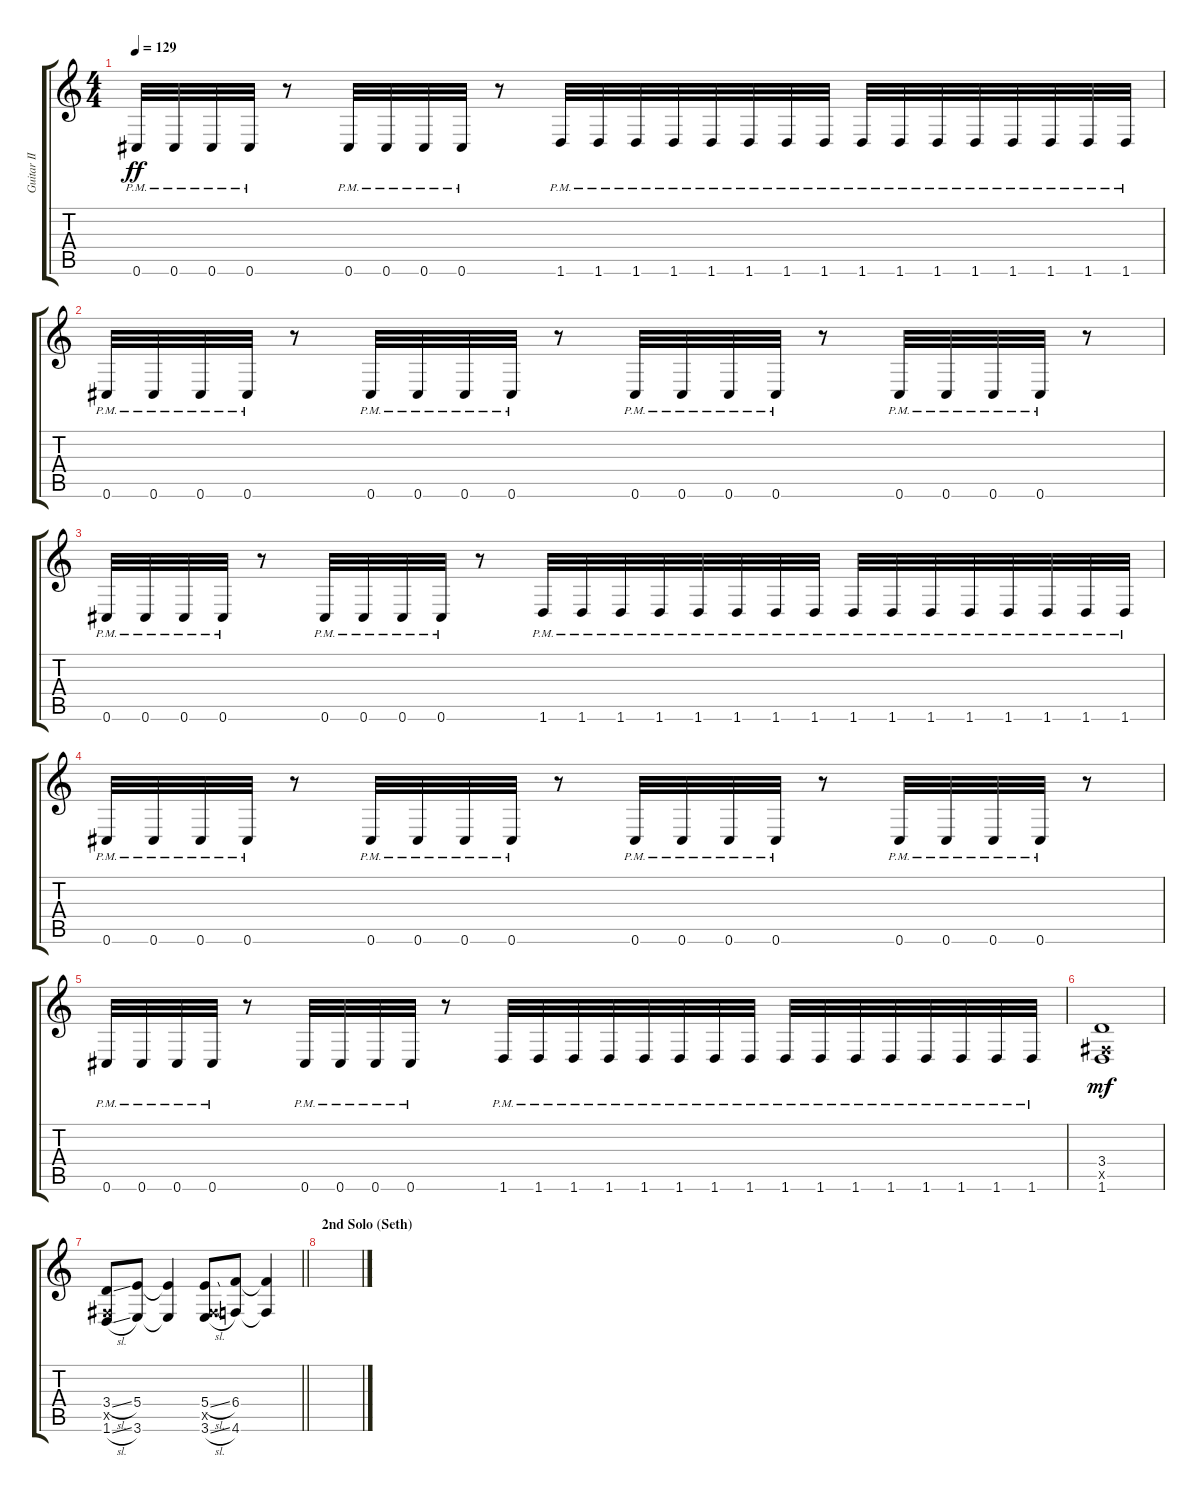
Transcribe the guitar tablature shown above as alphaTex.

\track ("Guitar II" "Guitar II") {instrument distortionguitar}
\staff {score tabs}
\tuning (Db4 Ab3 E3 B2 Gb2 Db2) {hide}
\ts (4 4)
\tempo 129
\clef g2
\ks c
0.6{pm}.32{dy ff} 0.6{pm}.32 0.6{pm}.32 0.6{pm}.32 r.8 0.6{pm}.32 0.6{pm}.32 0.6{pm}.32 0.6{pm}.32 r.8 1.6{pm}.32 1.6{pm}.32 1.6{pm}.32 1.6{pm}.32 1.6{pm}.32 1.6{pm}.32 1.6{pm}.32 1.6{pm}.32 1.6{pm}.32 1.6{pm}.32 1.6{pm}.32 1.6{pm}.32 1.6{pm}.32 1.6{pm}.32 1.6{pm}.32 1.6{pm}.32 |
0.6{pm}.32 0.6{pm}.32 0.6{pm}.32 0.6{pm}.32 r.8 0.6{pm}.32 0.6{pm}.32 0.6{pm}.32 0.6{pm}.32 r.8 0.6{pm}.32 0.6{pm}.32 0.6{pm}.32 0.6{pm}.32 r.8 0.6{pm}.32 0.6{pm}.32 0.6{pm}.32 0.6{pm}.32 r.8 |
0.6{pm}.32 0.6{pm}.32 0.6{pm}.32 0.6{pm}.32 r.8 0.6{pm}.32 0.6{pm}.32 0.6{pm}.32 0.6{pm}.32 r.8 1.6{pm}.32 1.6{pm}.32 1.6{pm}.32 1.6{pm}.32 1.6{pm}.32 1.6{pm}.32 1.6{pm}.32 1.6{pm}.32 1.6{pm}.32 1.6{pm}.32 1.6{pm}.32 1.6{pm}.32 1.6{pm}.32 1.6{pm}.32 1.6{pm}.32 1.6{pm}.32 |
0.6{pm}.32 0.6{pm}.32 0.6{pm}.32 0.6{pm}.32 r.8 0.6{pm}.32 0.6{pm}.32 0.6{pm}.32 0.6{pm}.32 r.8 0.6{pm}.32 0.6{pm}.32 0.6{pm}.32 0.6{pm}.32 r.8 0.6{pm}.32 0.6{pm}.32 0.6{pm}.32 0.6{pm}.32 r.8 |
0.6{pm}.32 0.6{pm}.32 0.6{pm}.32 0.6{pm}.32 r.8 0.6{pm}.32 0.6{pm}.32 0.6{pm}.32 0.6{pm}.32 r.8 1.6{pm}.32 1.6{pm}.32 1.6{pm}.32 1.6{pm}.32 1.6{pm}.32 1.6{pm}.32 1.6{pm}.32 1.6{pm}.32 1.6{pm}.32 1.6{pm}.32 1.6{pm}.32 1.6{pm}.32 1.6{pm}.32 1.6{pm}.32 1.6{pm}.32 1.6{pm}.32 |
(3.4 0.5{x} 1.6).1{dy mf} |
\barLineRight lightlight
(3.4{sl} 0.5{x} 1.6{sl}).8 (5.4 3.6).8 (5.4{t} 3.6{t}).4 (5.4{sl} 0.5{x} 3.6{sl}).8 (6.4 4.6).8 (6.4{t} 4.6{t}).4 |
\section ("" "2nd Solo (Seth)")
